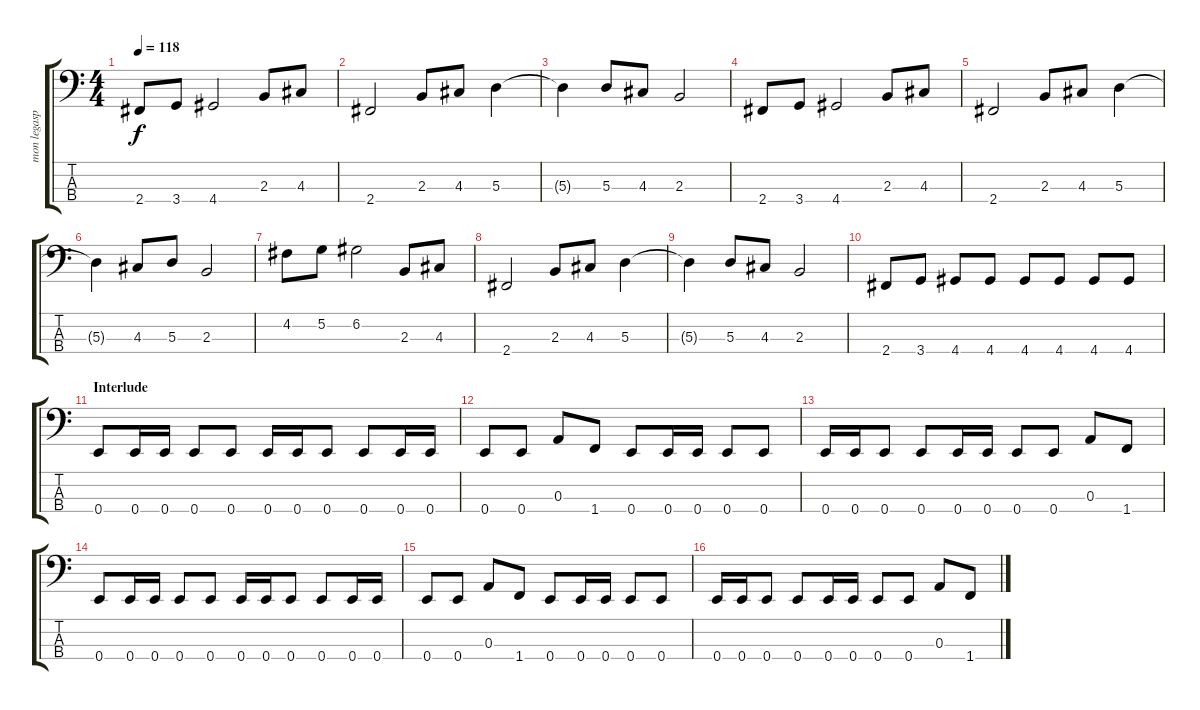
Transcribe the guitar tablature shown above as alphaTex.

\track ("mon legaspi" "mon legasp") {instrument electricbasspick}
\staff {score tabs}
\tuning (G2 D2 A1 E1) {hide}
\ts (4 4)
\tempo 118
\clef f4
\ks c
2.4.8{dy f} 3.4.8 4.4.2 2.3.8 4.3.8 |
2.4.2 2.3.8 4.3.8 5.3.4 |
5.3{t}.4 5.3.8 4.3.8 2.3.2 |
2.4.8 3.4.8 4.4.2 2.3.8 4.3.8 |
2.4.2 2.3.8 4.3.8 5.3.4 |
5.3{t}.4 4.3.8 5.3.8 2.3.2 |
4.2.8 5.2.8 6.2.2 2.3.8 4.3.8 |
2.4.2 2.3.8 4.3.8 5.3.4 |
5.3{t}.4 5.3.8 4.3.8 2.3.2 |
2.4.8 3.4.8 4.4.8 4.4.8 4.4.8 4.4.8 4.4.8 4.4.8 |
\section ("" "Interlude")
0.4.8 0.4.16 0.4.16 0.4.8 0.4.8 0.4.16 0.4.16 0.4.8 0.4.8 0.4.16 0.4.16 |
0.4.8 0.4.8 0.3.8 1.4.8 0.4.8 0.4.16 0.4.16 0.4.8 0.4.8 |
0.4.16 0.4.16 0.4.8 0.4.8 0.4.16 0.4.16 0.4.8 0.4.8 0.3.8 1.4.8 |
0.4.8 0.4.16 0.4.16 0.4.8 0.4.8 0.4.16 0.4.16 0.4.8 0.4.8 0.4.16 0.4.16 |
0.4.8 0.4.8 0.3.8 1.4.8 0.4.8 0.4.16 0.4.16 0.4.8 0.4.8 |
0.4.16 0.4.16 0.4.8 0.4.8 0.4.16 0.4.16 0.4.8 0.4.8 0.3.8 1.4.8
